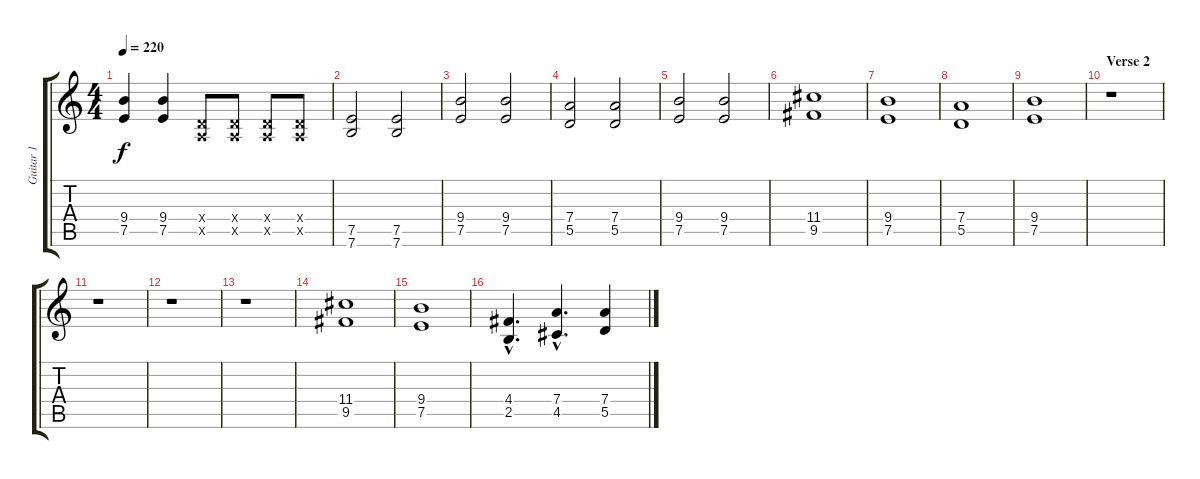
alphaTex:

\track ("Guitar 1" "Guitar 1") {instrument electricguitarclean}
\staff {score tabs}
\tuning (E4 B3 G3 D3 A2 E2) {hide}
\ts (4 4)
\tempo 220
\clef g2
\ks c
(9.4 7.5).4{dy f} (9.4 7.5).4 (0.4{x} 0.5{x}).8 (0.4{x} 0.5{x}).8 (0.4{x} 0.5{x}).8 (0.4{x} 0.5{x}).8 |
(7.5 7.6).2 (7.5 7.6).2 |
(9.4 7.5).2 (9.4 7.5).2 |
(7.4 5.5).2 (7.4 5.5).2 |
(9.4 7.5).2 (9.4 7.5).2 |
(11.4 9.5).1 |
(9.4 7.5).1 |
(7.4 5.5).1 |
(9.4 7.5).1 |
\section ("" "Verse 2")
r.1 |
r.1 |
r.1 |
r.1 |
(11.4 9.5).1 |
(9.4 7.5).1 |
(4.4{hac} 2.5{hac}).4{d} (7.4{hac} 4.5{hac}).4{d} (7.4 5.5).4
